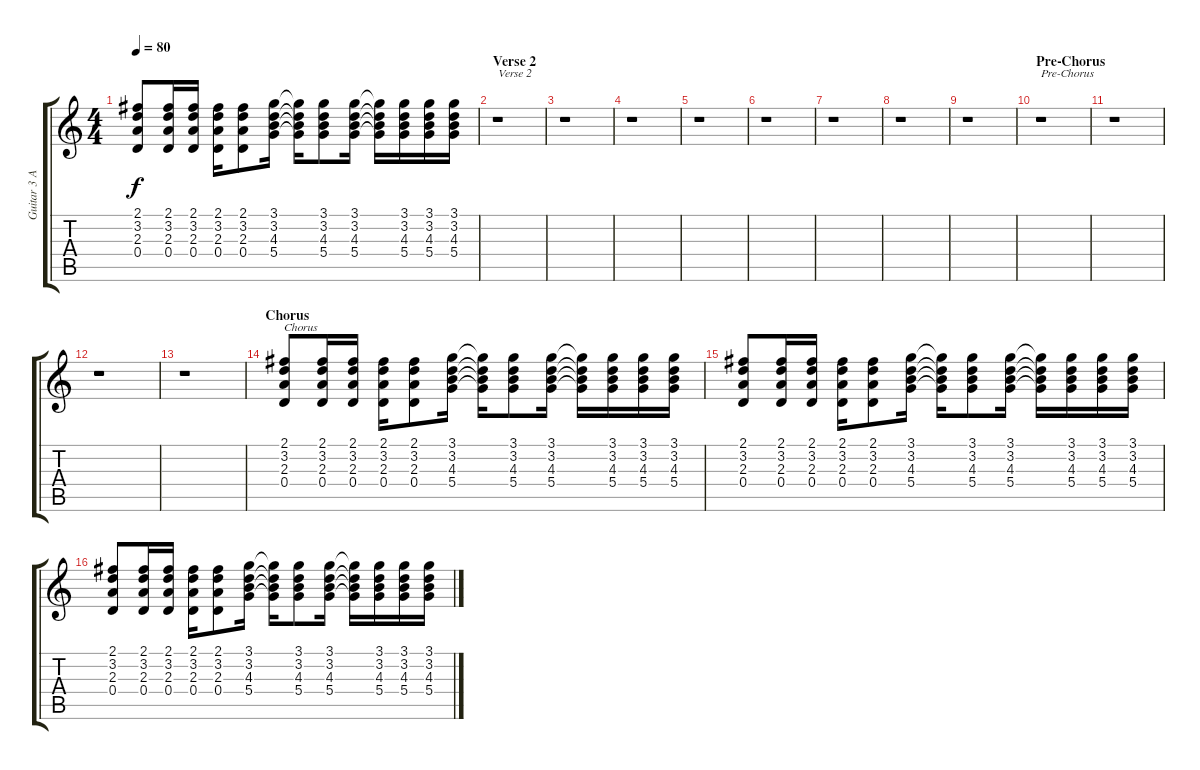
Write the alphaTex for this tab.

\track ("Guitar 3 Acoustic" "Guitar 3 A") {instrument acousticguitarsteel}
\staff {score tabs}
\tuning (E4 B3 G3 D3 A2 D2) {hide}
\ts (4 4)
\tempo 80
\clef g2
\ks c
(2.1 3.2 2.3 0.4).8{dy f} (2.1 3.2 2.3 0.4).16 (2.1 3.2 2.3 0.4).16 (2.1 3.2 2.3 0.4).16 (2.1 3.2 2.3 0.4).8 (3.1 3.2 4.3 5.4).16 (3.1{t} 3.2{t} 4.3{t} 5.4{t}).16 (3.1 3.2 4.3 5.4).8 (3.1 3.2 4.3 5.4).16 (3.1{t} 3.2{t} 4.3{t} 5.4{t}).16 (3.1 3.2 4.3 5.4).16 (3.1 3.2 4.3 5.4).16 (3.1 3.2 4.3 5.4).16 |
\section ("" "Verse 2")
r.1{txt "Verse 2"} |
r.1 |
r.1 |
r.1 |
r.1 |
r.1 |
r.1 |
r.1 |
\section ("" "Pre-Chorus")
r.1{txt "Pre-Chorus"} |
r.1 |
r.1 |
r.1 |
\section ("" "Chorus")
(2.1 3.2 2.3 0.4).8{txt "Chorus"} (2.1 3.2 2.3 0.4).16 (2.1 3.2 2.3 0.4).16 (2.1 3.2 2.3 0.4).16 (2.1 3.2 2.3 0.4).8 (3.1 3.2 4.3 5.4).16 (3.1{t} 3.2{t} 4.3{t} 5.4{t}).16 (3.1 3.2 4.3 5.4).8 (3.1 3.2 4.3 5.4).16 (3.1{t} 3.2{t} 4.3{t} 5.4{t}).16 (3.1 3.2 4.3 5.4).16 (3.1 3.2 4.3 5.4).16 (3.1 3.2 4.3 5.4).16 |
(2.1 3.2 2.3 0.4).8 (2.1 3.2 2.3 0.4).16 (2.1 3.2 2.3 0.4).16 (2.1 3.2 2.3 0.4).16 (2.1 3.2 2.3 0.4).8 (3.1 3.2 4.3 5.4).16 (3.1{t} 3.2{t} 4.3{t} 5.4{t}).16 (3.1 3.2 4.3 5.4).8 (3.1 3.2 4.3 5.4).16 (3.1{t} 3.2{t} 4.3{t} 5.4{t}).16 (3.1 3.2 4.3 5.4).16 (3.1 3.2 4.3 5.4).16 (3.1 3.2 4.3 5.4).16 |
(2.1 3.2 2.3 0.4).8 (2.1 3.2 2.3 0.4).16 (2.1 3.2 2.3 0.4).16 (2.1 3.2 2.3 0.4).16 (2.1 3.2 2.3 0.4).8 (3.1 3.2 4.3 5.4).16 (3.1{t} 3.2{t} 4.3{t} 5.4{t}).16 (3.1 3.2 4.3 5.4).8 (3.1 3.2 4.3 5.4).16 (3.1{t} 3.2{t} 4.3{t} 5.4{t}).16 (3.1 3.2 4.3 5.4).16 (3.1 3.2 4.3 5.4).16 (3.1 3.2 4.3 5.4).16
